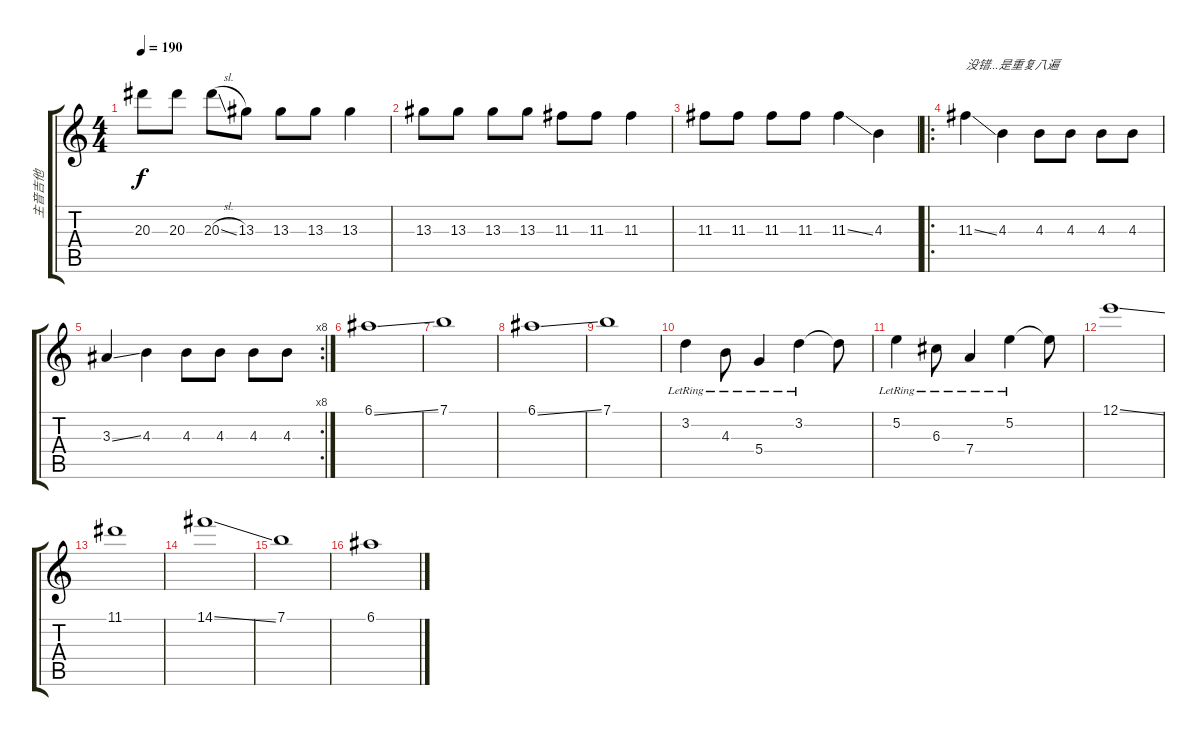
\track ("主音吉他" "主音吉他") {instrument overdrivenguitar}
\staff {score tabs}
\tuning (E4 B3 G3 D3 A2 E2) {hide}
\ts (4 4)
\tempo 190
\clef g2
\ks c
20.3.8{dy f} 20.3.8 20.3{sl}.8 13.3.8 13.3.8 13.3.8 13.3.4 |
13.3.8 13.3.8 13.3.8 13.3.8 11.3.8 11.3.8 11.3.4 |
11.3.8 11.3.8 11.3.8 11.3.8 11.3{ss}.4 4.3.4 |
\ro
11.3{ss}.4{txt "没错...是重复八遍"} 4.3.4 4.3.8 4.3.8 4.3.8 4.3.8 |
\rc 8
3.3{ss}.4 4.3.4 4.3.8 4.3.8 4.3.8 4.3.8 |
6.1{ss}.1 |
7.1.1 |
6.1{ss}.1 |
7.1.1 |
3.2{lr}.4 4.3{lr}.8 5.4{lr}.4 3.2{lr}.4 3.2{t}.8 |
5.2{lr}.4 6.3{lr}.8 7.4{lr}.4 5.2{lr}.4 5.2{t}.8 |
12.1{ss}.1 |
11.1.1 |
14.1{ss}.1 |
7.1.1 |
6.1{ss}.1
